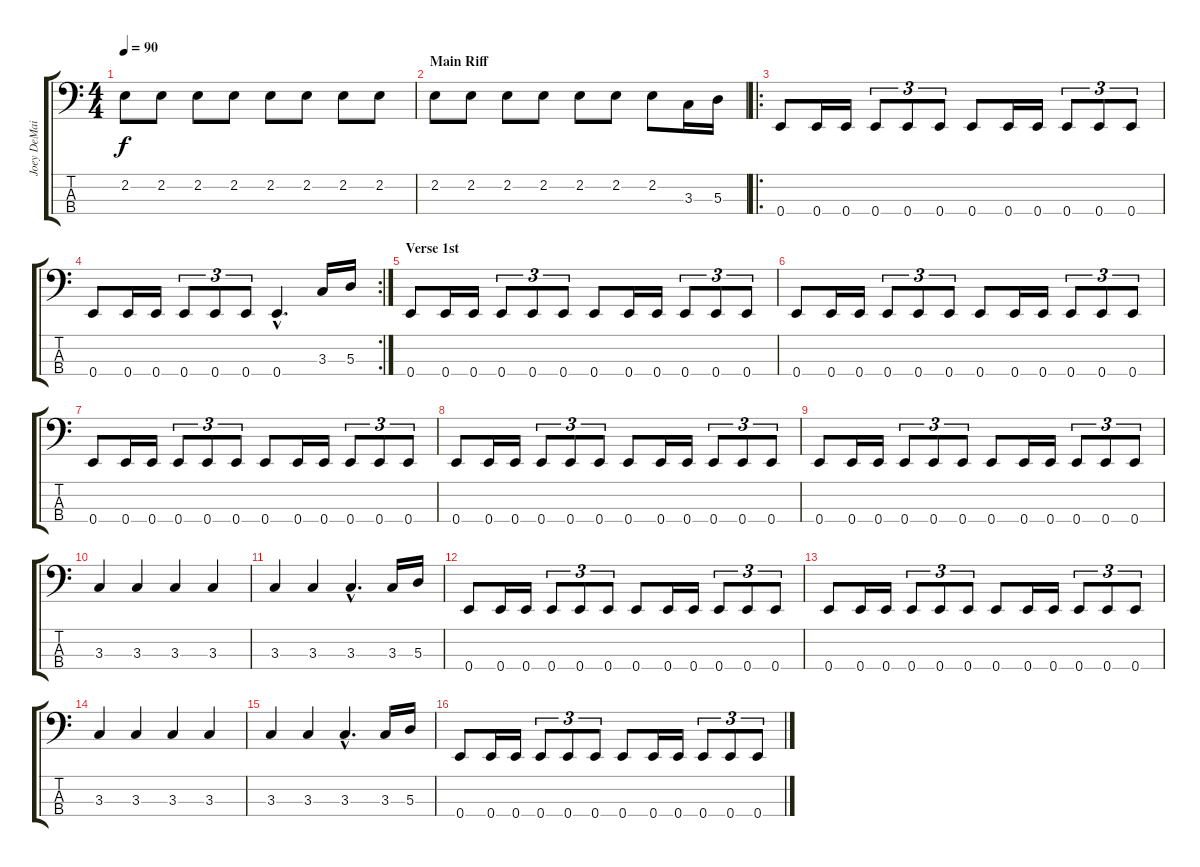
\track ("Joey DeMaio" "Joey DeMai") {instrument slapbass1}
\staff {score tabs}
\tuning (G2 D2 A1 E1) {hide}
\ts (4 4)
\tempo 90
\clef f4
\ks c
2.2.8{dy f} 2.2.8 2.2.8 2.2.8 2.2.8 2.2.8 2.2.8 2.2.8 |
\section ("" "Main Riff")
2.2.8 2.2.8 2.2.8 2.2.8 2.2.8 2.2.8 2.2.8 3.3.16 5.3.16 |
\ro
0.4.8{instrument electricbasspick} 0.4.16 0.4.16 0.4.8{tu (3 2)} 0.4.8{tu (3 2)} 0.4.8{tu (3 2)} 0.4.8 0.4.16 0.4.16 0.4.8{tu (3 2)} 0.4.8{tu (3 2)} 0.4.8{tu (3 2)} |
\rc 2
0.4.8 0.4.16 0.4.16 0.4.8{tu (3 2)} 0.4.8{tu (3 2)} 0.4.8{tu (3 2)} 0.4{hac}.4{d} 3.3.16 5.3.16 |
\section ("" "Verse 1st")
0.4.8 0.4.16 0.4.16 0.4.8{tu (3 2)} 0.4.8{tu (3 2)} 0.4.8{tu (3 2)} 0.4.8 0.4.16 0.4.16 0.4.8{tu (3 2)} 0.4.8{tu (3 2)} 0.4.8{tu (3 2)} |
0.4.8 0.4.16 0.4.16 0.4.8{tu (3 2)} 0.4.8{tu (3 2)} 0.4.8{tu (3 2)} 0.4.8 0.4.16 0.4.16 0.4.8{tu (3 2)} 0.4.8{tu (3 2)} 0.4.8{tu (3 2)} |
0.4.8 0.4.16 0.4.16 0.4.8{tu (3 2)} 0.4.8{tu (3 2)} 0.4.8{tu (3 2)} 0.4.8 0.4.16 0.4.16 0.4.8{tu (3 2)} 0.4.8{tu (3 2)} 0.4.8{tu (3 2)} |
0.4.8 0.4.16 0.4.16 0.4.8{tu (3 2)} 0.4.8{tu (3 2)} 0.4.8{tu (3 2)} 0.4.8 0.4.16 0.4.16 0.4.8{tu (3 2)} 0.4.8{tu (3 2)} 0.4.8{tu (3 2)} |
0.4.8 0.4.16 0.4.16 0.4.8{tu (3 2)} 0.4.8{tu (3 2)} 0.4.8{tu (3 2)} 0.4.8 0.4.16 0.4.16 0.4.8{tu (3 2)} 0.4.8{tu (3 2)} 0.4.8{tu (3 2)} |
3.3.4 3.3.4 3.3.4 3.3.4 |
3.3.4 3.3.4 3.3{hac}.4{d} 3.3.16 5.3.16 |
0.4.8 0.4.16 0.4.16 0.4.8{tu (3 2)} 0.4.8{tu (3 2)} 0.4.8{tu (3 2)} 0.4.8 0.4.16 0.4.16 0.4.8{tu (3 2)} 0.4.8{tu (3 2)} 0.4.8{tu (3 2)} |
0.4.8 0.4.16 0.4.16 0.4.8{tu (3 2)} 0.4.8{tu (3 2)} 0.4.8{tu (3 2)} 0.4.8 0.4.16 0.4.16 0.4.8{tu (3 2)} 0.4.8{tu (3 2)} 0.4.8{tu (3 2)} |
3.3.4 3.3.4 3.3.4 3.3.4 |
3.3.4 3.3.4 3.3{hac}.4{d} 3.3.16 5.3.16 |
0.4.8 0.4.16 0.4.16 0.4.8{tu (3 2)} 0.4.8{tu (3 2)} 0.4.8{tu (3 2)} 0.4.8 0.4.16 0.4.16 0.4.8{tu (3 2)} 0.4.8{tu (3 2)} 0.4.8{tu (3 2)}
